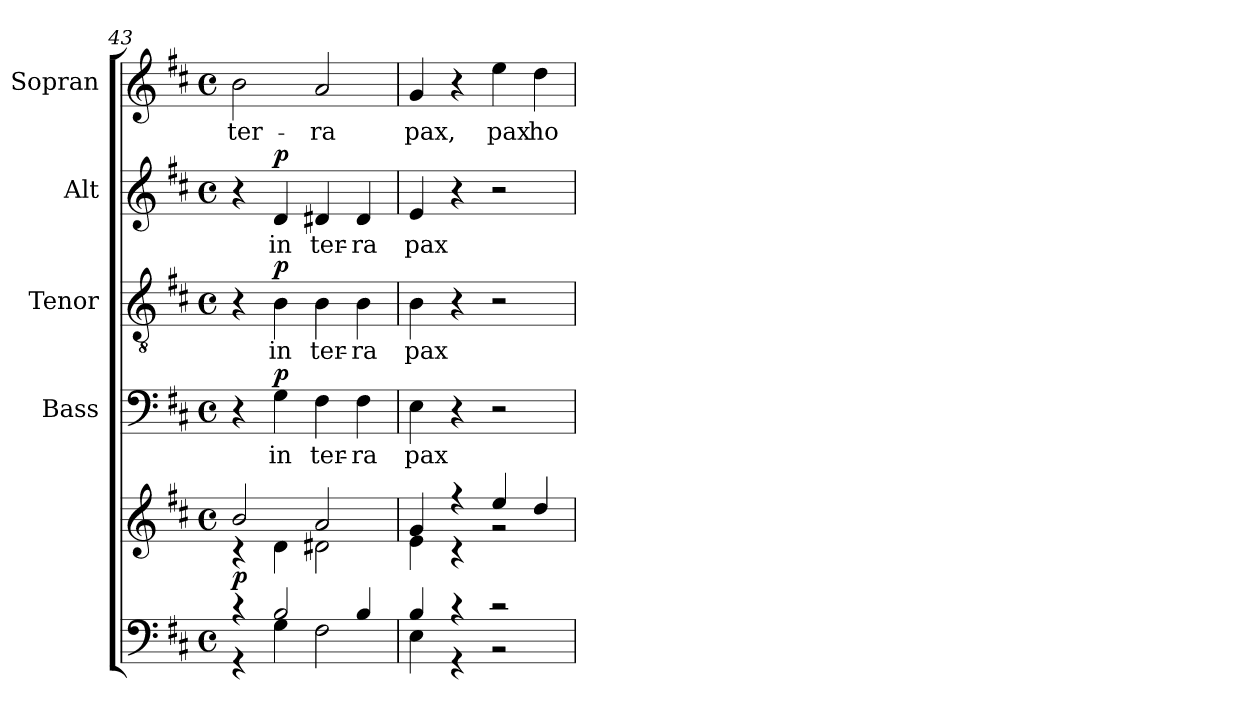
**kern	**kern	**dynam	**kern	**text	**dynam	**kern	**text	**dynam	**kern	**text	**dynam	**kern	**text
*part5	*part5	*part5	*part4	*part4	*part4	*part3	*part3	*part3	*part2	*part2	*part2	*part1	*part1
*staff6	*staff5	*staff5/6	*staff4	*staff4	*staff4	*staff3	*staff3	*staff3	*staff2	*staff2	*staff2	*staff1	*staff1
*	*	*	*I"Bass	*	*	*I"Tenor	*	*	*I"Alt	*	*	*I"Sopran	*
*	*	*	*I'B.	*	*	*I'T.	*	*	*I'A.	*	*	*I'S.	*
*clefF4	*clefG2	*	*clefF4	*	*	*clefGv2	*	*	*clefG2	*	*	*clefG2	*
*k[f#c#]	*k[f#c#]	*	*k[f#c#]	*	*	*k[f#c#]	*	*	*k[f#c#]	*	*	*k[f#c#]	*
*D:	*D:	*	*D:	*	*	*D:	*	*	*D:	*	*	*D:	*
*M4/4	*M4/4	*	*M4/4	*	*	*M4/4	*	*	*M4/4	*	*	*M4/4	*
*met(c)	*met(c)	*	*met(c)	*	*	*met(c)	*	*	*met(c)	*	*	*met(c)	*
=43	=43	=43	=43	=43	=43	=43	=43	=43	=43	=43	=43	=43	=43
*^	*^	*	*	*	*	*	*	*	*	*	*	*	*
!	!	!	!	!LO:DY:b	!	!	!	!	!	!	!	!	!	!	!LO:LY:b
4r	4r	2b/	4rc	p	4r	.	.	4r	.	.	4r	.	.	2b\	ter-
!	!	!	!	!	!	!LO:LY:b	!LO:DY:a	!	!LO:LY:b	!LO:DY:a	!	!LO:LY:b	!LO:DY:a	!	!
2B/	4G\	.	4d\	.	4G\	in	p	4B\	in	p	4d/	in	p	.	.
!	!	!	!	!	!	!LO:LY:b	!	!	!LO:LY:b	!	!	!LO:LY:b	!	!	!LO:LY:b
.	2F#\	2a/	2d#X\	.	4F#\	ter-	.	4B\	ter-	.	4d#X/	ter-	.	2a/	-ra
!	!	!	!	!	!	!LO:LY:b	!	!	!LO:LY:b	!	!	!LO:LY:b	!	!	!
4B/	.	.	.	.	4F#\	-ra	.	4B\	-ra	.	4d#/	-ra	.	.	.
=44	=44	=44	=44	=44	=44	=44	=44	=44	=44	=44	=44	=44	=44	=44	=44
!	!	!	!	!	!	!LO:LY:b	!	!	!LO:LY:b	!	!	!LO:LY:b	!	!	!LO:LY:b
4B/	4E\	4g/	4e\	.	4E\	pax	.	4B\	pax	.	4e/	pax	.	4g/	pax,
4r	4r	4r	4r	.	4r	.	.	4r	.	.	4r	.	.	4r	.
!	!	!	!	!	!	!	!	!	!	!	!	!	!	!	!LO:LY:b
2r	2r	4ee/	2rg	.	2r	.	.	2r	.	.	2r	.	.	4ee\	pax
!	!	!	!	!	!	!	!	!	!	!	!	!	!	!	!LO:LY:b
.	.	4dd/	.	.	.	.	.	.	.	.	.	.	.	4dd\	ho-
*v	*v	*	*	*	*	*	*	*	*	*	*	*	*	*	*
*	*v	*v	*	*	*	*	*	*	*	*	*	*	*	*
=	=	=	=	=	=	=	=	=	=	=	=	=	=
*-	*-	*-	*-	*-	*-	*-	*-	*-	*-	*-	*-	*-	*-
